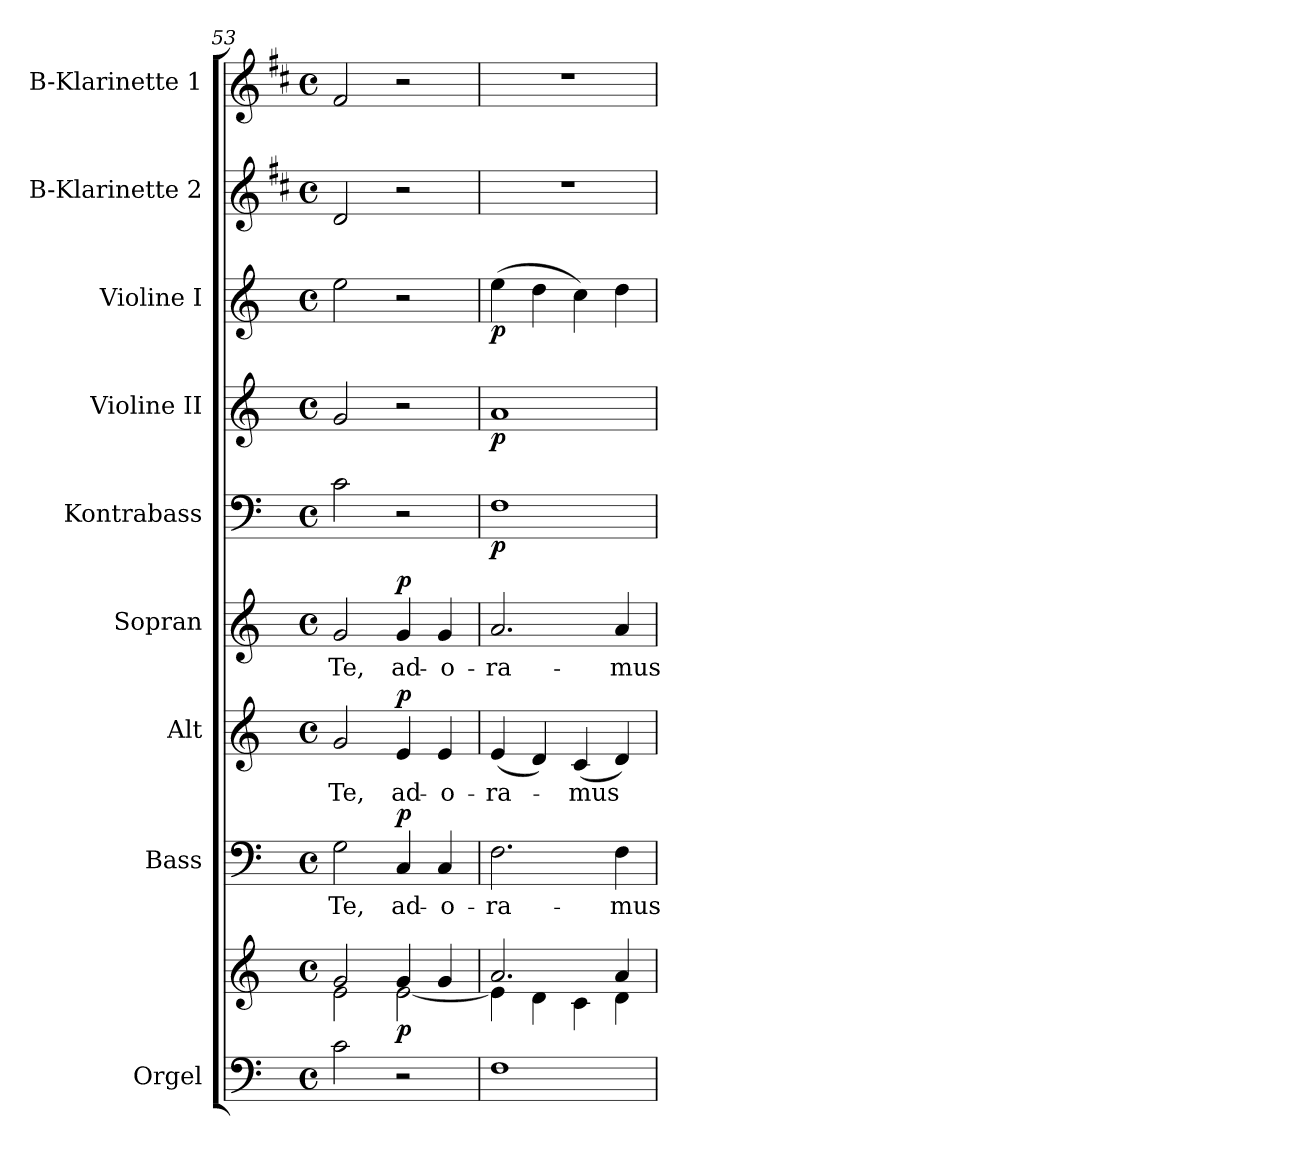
**kern	**kern	**dynam	**kern	**text	**dynam	**kern	**text	**dynam	**kern	**text	**dynam	**kern	**dynam	**kern	**dynam	**kern	**dynam	**kern	**kern
*part9	*part9	*part9	*part8	*part8	*part8	*part7	*part7	*part7	*part6	*part6	*part6	*part5	*part5	*part4	*part4	*part3	*part3	*part2	*part1
*staff10	*staff9	*staff9/10	*staff8	*staff8	*staff8	*staff7	*staff7	*staff7	*staff6	*staff6	*staff6	*staff5	*staff5	*staff4	*staff4	*staff3	*staff3	*staff2	*staff1
*I"Orgel	*	*	*I"Bass	*	*	*I"Alt	*	*	*I"Sopran	*	*	*I"Kontrabass	*	*I"Violine II	*	*I"Violine I	*	*I"B-Klarinette 2	*I"B-Klarinette 1
*I'Org.	*	*	*I'B.	*	*	*I'A.	*	*	*I'S.	*	*	*I'Kb.	*	*I'Vl. II	*	*I'Vl. I	*	*I'B Kl. 2	*I'B Kl. 1
*clefF4	*clefG2	*	*clefF4	*	*	*clefG2	*	*	*clefG2	*	*	*clefF4	*	*clefG2	*	*clefG2	*	*clefG2	*clefG2
*	*	*	*	*	*	*	*	*	*	*	*	*ITrd7c12	*	*	*	*	*	*ITrd1c2	*ITrd1c2
*k[]	*k[]	*	*k[]	*	*	*k[]	*	*	*k[]	*	*	*k[]	*	*k[]	*	*k[]	*	*k[]	*k[]
*C:	*C:	*	*C:	*	*	*C:	*	*	*C:	*	*	*C:	*	*C:	*	*C:	*	*C:	*C:
*M4/4	*M4/4	*	*M4/4	*	*	*M4/4	*	*	*M4/4	*	*	*M4/4	*	*M4/4	*	*M4/4	*	*M4/4	*M4/4
*met(c)	*met(c)	*	*met(c)	*	*	*met(c)	*	*	*met(c)	*	*	*met(c)	*	*met(c)	*	*met(c)	*	*met(c)	*met(c)
=53	=53	=53	=53	=53	=53	=53	=53	=53	=53	=53	=53	=53	=53	=53	=53	=53	=53	=53	=53
*	*^	*	*	*	*	*	*	*	*	*	*	*	*	*	*	*	*	*	*
!	!	!	!	!	!LO:LY:b	!	!	!LO:LY:b	!	!	!LO:LY:b	!	!	!	!	!	!	!	!	!
2c\	2g/	2e\	.	2G\	Te,	.	2g/	Te,	.	2g/	Te,	.	2C\	.	2g/	.	2ee\	.	2c/	2e/
!	!	!	!LO:DY:b	!	!LO:LY:b	!LO:DY:a	!	!LO:LY:b	!LO:DY:a	!	!LO:LY:b	!LO:DY:a	!	!	!	!	!	!	!	!
2r	4g/	[<2e\	p	4C/	ad-	p	4e/	ad-	p	4g/	ad-	p	2r	.	2r	.	2r	.	2r	2r
!	!	!	!	!	!LO:LY:b	!	!	!LO:LY:b	!	!	!LO:LY:b	!	!	!	!	!	!	!	!	!
.	4g/	.	.	4C/	-o-	.	4e/	-o-	.	4g/	-o-	.	.	.	.	.	.	.	.	.
=54	=54	=54	=54	=54	=54	=54	=54	=54	=54	=54	=54	=54	=54	=54	=54	=54	=54	=54	=54	=54
!	!	!	!	!	!LO:LY:b	!	!	!LO:LY:b	!	!	!LO:LY:b	!	!	!LO:DY:b	!	!LO:DY:b	!	!LO:DY:b	!	!
1F	2.a/	4e\]	.	2.F\	-ra-	.	(<4e/	-ra-	.	2.a/	-ra-	.	1FF	p	1a	p	(>4ee\	p	1r	1r
.	.	4d\	.	.	.	.	4d/)	.	.	.	.	.	.	.	.	.	4dd\	.	.	.
!	!	!	!	!	!	!	!	!LO:LY:b	!	!	!	!	!	!	!	!	!	!	!	!
.	.	4c\	.	.	.	.	(<4c/	-mus	.	.	.	.	.	.	.	.	4cc\)	.	.	.
!	!	!	!	!	!LO:LY:b	!	!	!	!	!	!LO:LY:b	!	!	!	!	!	!	!	!	!
.	4a/	4d\	.	4F\	-mus	.	4d/)	.	.	4a/	-mus	.	.	.	.	.	4dd\	.	.	.
*	*v	*v	*	*	*	*	*	*	*	*	*	*	*	*	*	*	*	*	*	*
=	=	=	=	=	=	=	=	=	=	=	=	=	=	=	=	=	=	=	=
*-	*-	*-	*-	*-	*-	*-	*-	*-	*-	*-	*-	*-	*-	*-	*-	*-	*-	*-	*-
